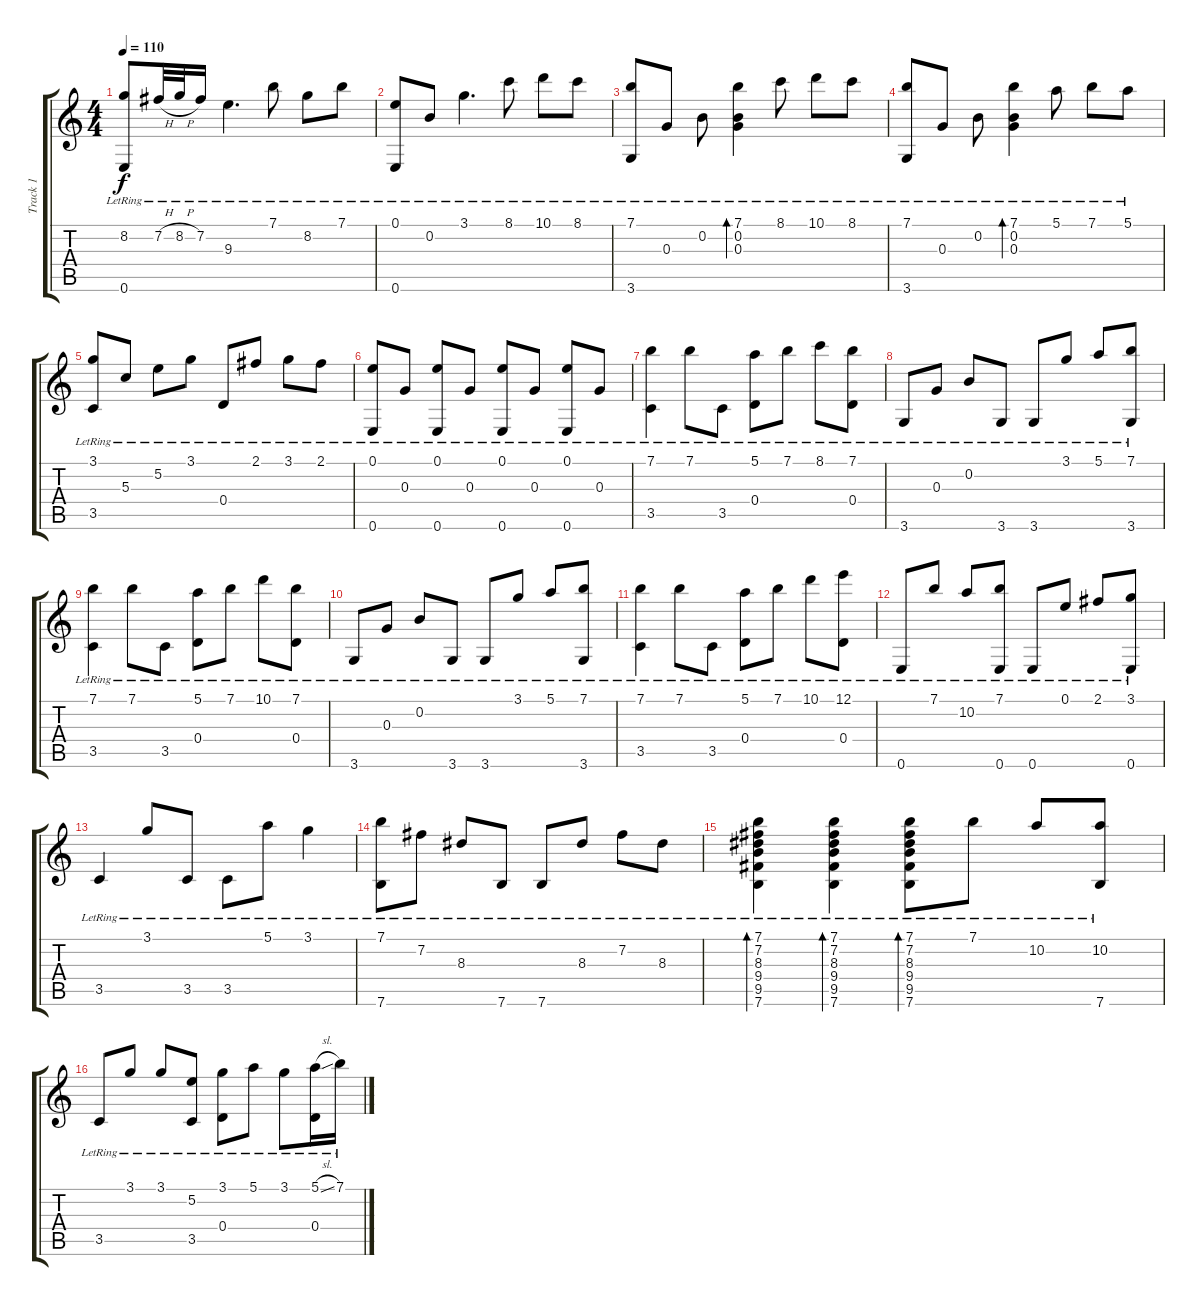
\track ("Track 1" "Track 1") {instrument acousticguitarnylon}
\staff {score tabs}
\tuning (E4 B3 G3 D3 A2 E2) {hide}
\ts (4 4)
\tempo 110
\clef g2
\ks c
(8.2{lr} 0.6{lr}).8{dy f} 7.2{h lr}.32 8.2{h lr}.32 7.2{lr}.16 9.3{lr}.4{d} 7.1{lr}.8 8.2{lr}.8 7.1{lr}.8 |
(0.1{lr} 0.6{lr}).8 0.2{lr}.8 3.1{lr}.4{d} 8.1{lr}.8 10.1{lr}.8 8.1{lr}.8 |
(7.1{lr} 3.6{lr}).8 0.3{lr}.8 0.2{lr}.8 (7.1{lr} 0.2{lr} 0.3{lr}).4{bd 240} 8.1{lr}.8 10.1{lr}.8 8.1{lr}.8 |
(7.1{lr} 3.6{lr}).8 0.3{lr}.8 0.2{lr}.8 (7.1{lr} 0.2{lr} 0.3{lr}).4{bd 240} 5.1{lr}.8 7.1{lr}.8 5.1{lr}.8 |
(3.1{lr} 3.5{lr}).8 5.3{lr}.8 5.2{lr}.8 3.1{lr}.8 0.4{lr}.8 2.1{lr}.8 3.1{lr}.8 2.1{lr}.8 |
(0.1{lr} 0.6{lr}).8 0.3{lr}.8 (0.1{lr} 0.6{lr}).8 0.3{lr}.8 (0.1{lr} 0.6{lr}).8 0.3{lr}.8 (0.1{lr} 0.6{lr}).8 0.3{lr}.8 |
(7.1{lr} 3.5{lr}).4 7.1{lr}.8 3.5{lr}.8 (5.1{lr} 0.4{lr}).8 7.1{lr}.8 8.1{lr}.8 (7.1{lr} 0.4{lr}).8 |
3.6{lr}.8 0.3{lr}.8 0.2{lr}.8 3.6{lr}.8 3.6{lr}.8 3.1{lr}.8 5.1{lr}.8 (7.1{lr} 3.6{lr}).8 |
(7.1{lr} 3.5{lr}).4 7.1{lr}.8 3.5{lr}.8 (5.1{lr} 0.4{lr}).8 7.1{lr}.8 10.1{lr}.8 (7.1{lr} 0.4{lr}).8 |
3.6{lr}.8 0.3{lr}.8 0.2{lr}.8 3.6{lr}.8 3.6{lr}.8 3.1{lr}.8 5.1{lr}.8 (7.1{lr} 3.6{lr}).8 |
(7.1{lr} 3.5{lr}).4 7.1{lr}.8 3.5{lr}.8 (5.1{lr} 0.4{lr}).8 7.1{lr}.8 10.1{lr}.8 (12.1{lr} 0.4{lr}).8 |
0.6{lr}.8 7.1{lr}.8 10.2{lr}.8 (7.1{lr} 0.6{lr}).8 0.6{lr}.8 0.1{lr}.8 2.1{lr}.8 (3.1{lr} 0.6{lr}).8 |
3.5{lr}.4 3.1{lr}.8 3.5{lr}.8 3.5{lr}.8 5.1{lr}.8 3.1{lr}.4 |
(7.1{lr} 7.6{lr}).8 7.2{lr}.8 8.3{lr}.8 7.6{lr}.8 7.6{lr}.8 8.3{lr}.8 7.2{lr}.8 8.3{lr}.8 |
(7.1{lr} 7.2{lr} 8.3{lr} 9.4{lr} 9.5{lr} 7.6{lr}).4{bd 30} (7.1{lr} 7.2{lr} 8.3{lr} 9.4{lr} 9.5{lr} 7.6{lr}).4{bd 30} (7.1{lr} 7.2{lr} 8.3{lr} 9.4{lr} 9.5{lr} 7.6{lr}).8{bd 30} 7.1{lr}.8 10.2{lr}.8 (10.2{lr} 7.6{lr}).8 |
3.5{lr}.8 3.1{lr}.8 3.1{lr}.8 (5.2{lr} 3.5{lr}).8 (3.1{lr} 0.4{lr}).8 5.1{lr}.8 3.1{lr}.8 (5.1{sl lr} 0.4{lr}).16 7.1{lr}.16
